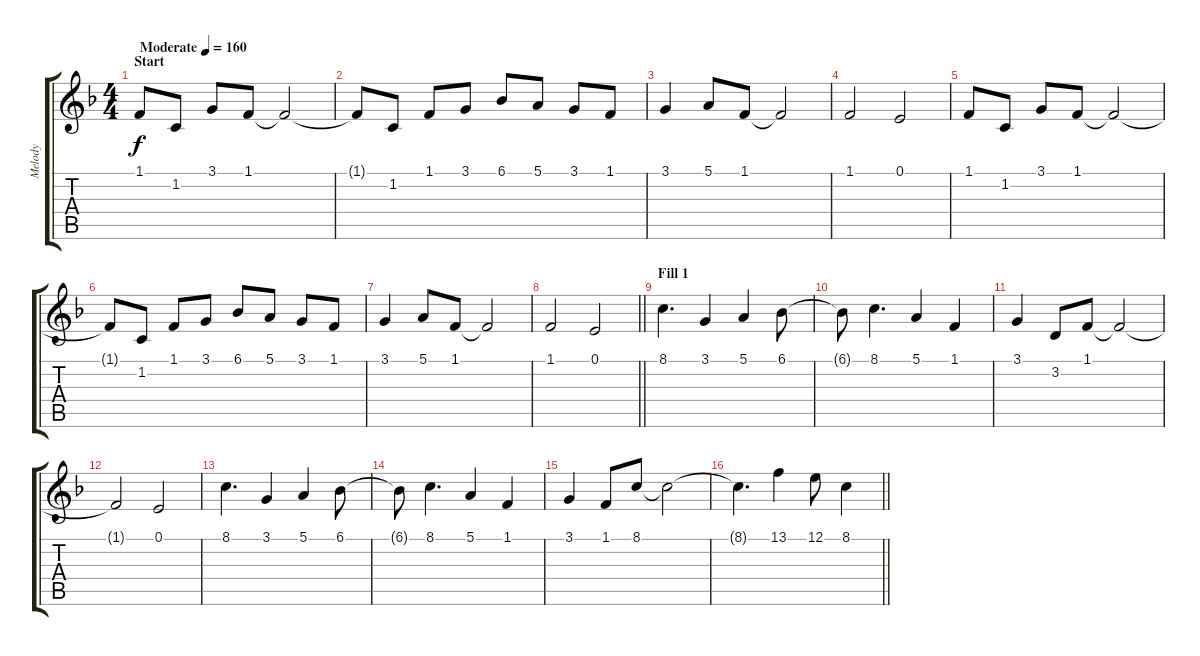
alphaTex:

\track ("Melody" "Melody") {instrument lead1square}
\staff {score tabs}
\tuning (E4 B3 G3 D3 A2 E2) {hide}
\ts (4 4)
\section ("" "Start")
\tempo (160 "Moderate")
\clef g2
\ks f
1.1.8{dy f instrument lead1square} 1.2.8 3.1.8 1.1.8 1.1{t}.2 |
1.1{t}.8 1.2.8 1.1.8 3.1.8 6.1.8 5.1.8 3.1.8 1.1.8 |
3.1.4 5.1.8 1.1.8 1.1{t}.2 |
1.1.2 0.1.2 |
1.1.8 1.2.8 3.1.8 1.1.8 1.1{t}.2 |
1.1{t}.8 1.2.8 1.1.8 3.1.8 6.1.8 5.1.8 3.1.8 1.1.8 |
3.1.4 5.1.8 1.1.8 1.1{t}.2 |
\barLineRight lightlight
1.1.2 0.1.2 |
\section ("" "Fill 1")
8.1.4{d} 3.1.4 5.1.4 6.1.8 |
6.1{t}.8 8.1.4{d} 5.1.4 1.1.4 |
3.1.4 3.2.8 1.1.8 1.1{t}.2 |
1.1{t}.2 0.1.2 |
8.1.4{d} 3.1.4 5.1.4 6.1.8 |
6.1{t}.8 8.1.4{d} 5.1.4 1.1.4 |
3.1.4 1.1.8 8.1.8 8.1{t}.2 |
\barLineRight lightlight
8.1{t}.4{d} 13.1.4 12.1.8 8.1.4
